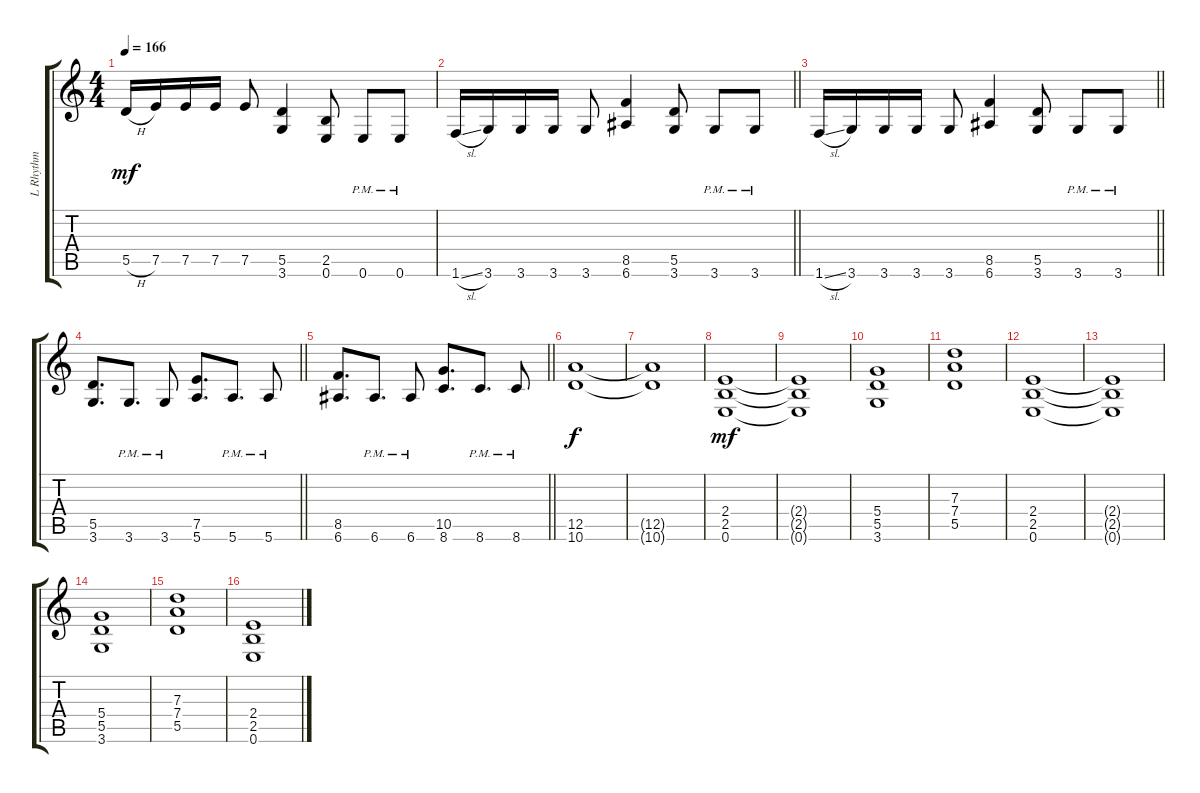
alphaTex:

\track ("L Rhythm" "L Rhythm") {instrument distortionguitar}
\staff {score tabs}
\tuning (E4 B3 G3 D3 A2 E2) {hide}
\ts (4 4)
\tempo 166
\clef g2
\ks c
5.5{h}.16{dy mf} 7.5.16 7.5.16 7.5.16 7.5.8 (5.5 3.6).4 (2.5 0.6).8 0.6{pm}.8 0.6{pm}.8 |
\barLineRight lightlight
1.6{sl}.16 3.6.16 3.6.16 3.6.16 3.6.8 (8.5 6.6).4 (5.5 3.6).8 3.6{pm}.8 3.6{pm}.8 |
\barLineRight lightlight
1.6{sl}.16 3.6.16 3.6.16 3.6.16 3.6.8 (8.5 6.6).4 (5.5 3.6).8 3.6{pm}.8 3.6{pm}.8 |
\barLineRight lightlight
(5.5 3.6).8{d} 3.6{pm}.8{d} 3.6{pm}.8 (7.5 5.6).8{d} 5.6{pm}.8{d} 5.6{pm}.8 |
\barLineRight lightlight
(8.5 6.6).8{d} 6.6{pm}.8{d} 6.6{pm}.8 (10.5 8.6).8{d} 8.6{pm}.8{d} 8.6{pm}.8 |
(12.5 10.6).1{dy f} |
(12.5{t} 10.6{t}).1 |
(2.4 2.5 0.6).1{dy mf} |
(2.4{t} 2.5{t} 0.6{t}).1 |
(5.4 5.5 3.6).1 |
(7.3 7.4 5.5).1 |
(2.4 2.5 0.6).1 |
(2.4{t} 2.5{t} 0.6{t}).1 |
(5.4 5.5 3.6).1 |
(7.3 7.4 5.5).1 |
(2.4 2.5 0.6).1
